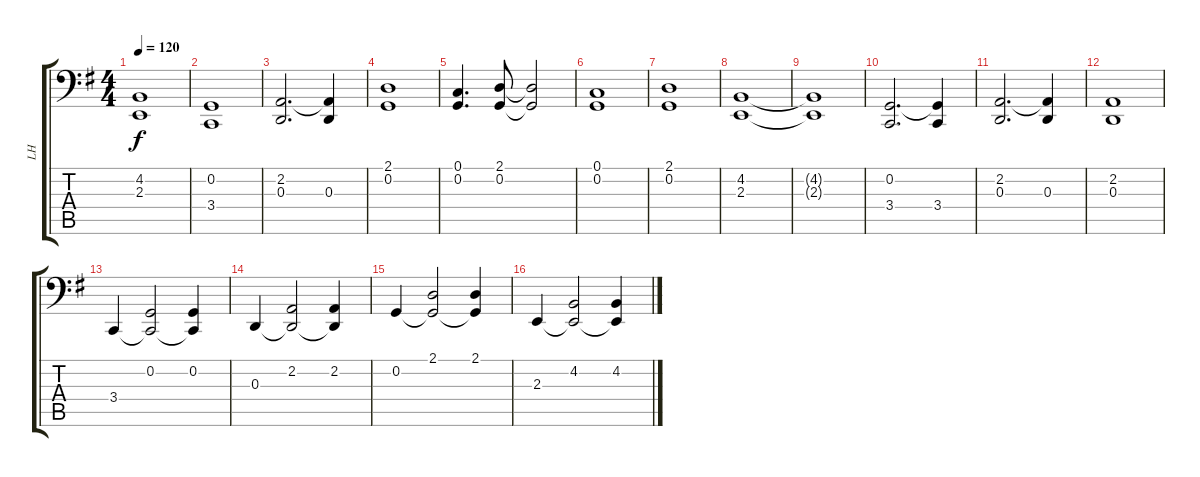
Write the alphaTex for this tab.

\track ("LH" "LH") {instrument brightacousticpiano}
\staff {score tabs}
\tuning (C3 G2 D2 A1 E1 B0) {hide}
\ts (4 4)
\tempo 120
\clef f4
\ks g
(4.2{t} 2.3{t}).1{dy f} |
(0.2 3.4).1 |
(2.2 0.3).2{d} (2.2{t} 0.3).4 |
(2.1 0.2).1 |
(0.1 0.2).4{d} (2.1 0.2).8 (2.1{t} 0.2{t}).2 |
(0.1 0.2).1 |
(2.1 0.2).1 |
(4.2 2.3).1 |
(4.2{t} 2.3{t}).1 |
(0.2 3.4).2{d} (0.2{t} 3.4).4 |
(2.2 0.3).2{d} (2.2{t} 0.3).4 |
(2.2 0.3).1 |
3.4.4 (0.2 3.4{t}).2 (0.2 3.4{t}).4 |
0.3.4 (2.2 0.3{t}).2 (2.2 0.3{t}).4 |
0.2.4 (2.1 0.2{t}).2 (2.1 0.2{t}).4 |
2.3.4 (4.2 2.3{t}).2 (4.2 2.3{t}).4
